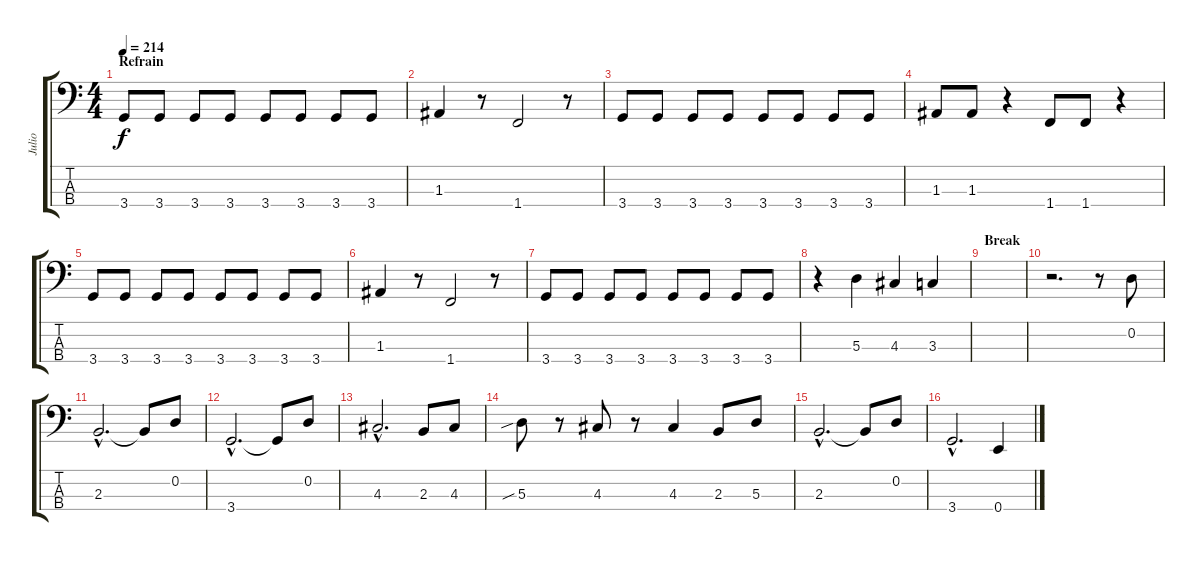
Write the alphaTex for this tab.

\track ("Julio" "Julio") {instrument electricbassfinger}
\staff {score tabs}
\tuning (G2 D2 A1 E1) {hide}
\ts (4 4)
\section ("" "Refrain")
\tempo 214
\clef f4
\ks c
3.4.8{dy f} 3.4.8 3.4.8 3.4.8 3.4.8 3.4.8 3.4.8 3.4.8 |
1.3.4 r.8 1.4.2 r.8 |
3.4.8 3.4.8 3.4.8 3.4.8 3.4.8 3.4.8 3.4.8 3.4.8 |
1.3.8 1.3.8 r.4 1.4.8 1.4.8 r.4 |
3.4.8 3.4.8 3.4.8 3.4.8 3.4.8 3.4.8 3.4.8 3.4.8 |
1.3.4 r.8 1.4.2 r.8 |
3.4.8 3.4.8 3.4.8 3.4.8 3.4.8 3.4.8 3.4.8 3.4.8 |
r.4 5.3.4 4.3.4 3.3.4 |
\section ("" "Break")
|
r.2{d} r.8 0.2.8 |
2.3{hac}.2{d} 2.3{t}.8 0.2.8 |
3.4{hac}.2{d} 3.4{t}.8 0.2.8 |
4.3{hac}.2{d} 2.3.8 4.3.8 |
5.3{sib}.8 r.8 4.3.8 r.8 4.3.4 2.3.8 5.3.8 |
2.3{hac}.2{d} 2.3{t}.8 0.2.8 |
3.4{hac}.2{d} 0.4.4
